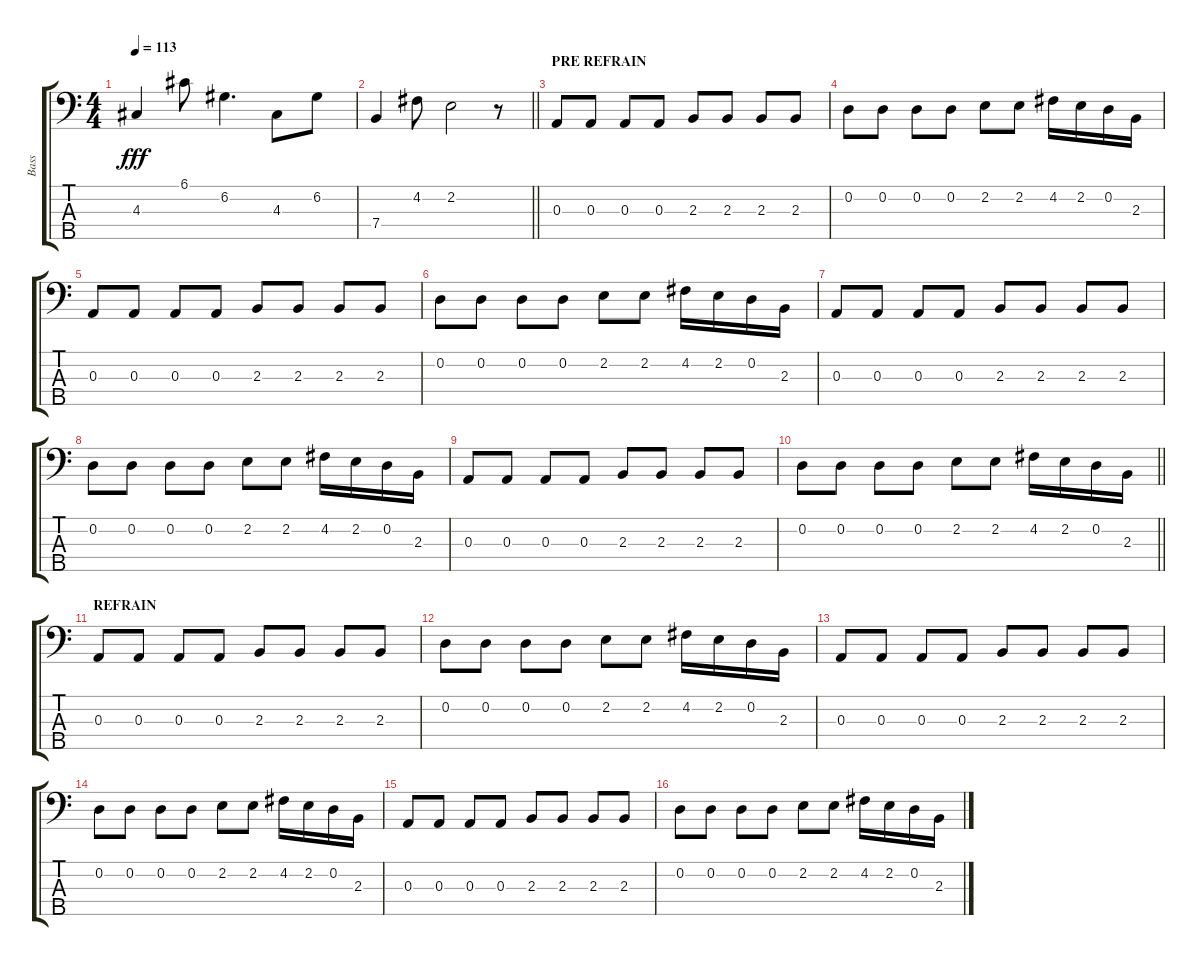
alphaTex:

\track ("Bass" "Bass") {instrument fretlessbass}
\staff {score tabs}
\tuning (G2 D2 A1 E1 B0) {hide}
\ts (4 4)
\tempo 113
\clef f4
\ks c
4.3.4{dy fff} 6.1.8 6.2.4{d} 4.3.8 6.2.8 |
\barLineRight lightlight
7.4.4 4.2.8 2.2.2 r.8 |
\section ("" "PRE REFRAIN")
0.3.8 0.3.8 0.3.8 0.3.8 2.3.8 2.3.8 2.3.8 2.3.8 |
0.2.8 0.2.8 0.2.8 0.2.8 2.2.8 2.2.8 4.2.16 2.2.16 0.2.16 2.3.16 |
0.3.8 0.3.8 0.3.8 0.3.8 2.3.8 2.3.8 2.3.8 2.3.8 |
0.2.8 0.2.8 0.2.8 0.2.8 2.2.8 2.2.8 4.2.16 2.2.16 0.2.16 2.3.16 |
0.3.8 0.3.8 0.3.8 0.3.8 2.3.8 2.3.8 2.3.8 2.3.8 |
0.2.8 0.2.8 0.2.8 0.2.8 2.2.8 2.2.8 4.2.16 2.2.16 0.2.16 2.3.16 |
0.3.8 0.3.8 0.3.8 0.3.8 2.3.8 2.3.8 2.3.8 2.3.8 |
\barLineRight lightlight
0.2.8 0.2.8 0.2.8 0.2.8 2.2.8 2.2.8 4.2.16 2.2.16 0.2.16 2.3.16 |
\section ("" "REFRAIN")
0.3.8 0.3.8 0.3.8 0.3.8 2.3.8 2.3.8 2.3.8 2.3.8 |
0.2.8 0.2.8 0.2.8 0.2.8 2.2.8 2.2.8 4.2.16 2.2.16 0.2.16 2.3.16 |
0.3.8 0.3.8 0.3.8 0.3.8 2.3.8 2.3.8 2.3.8 2.3.8 |
0.2.8 0.2.8 0.2.8 0.2.8 2.2.8 2.2.8 4.2.16 2.2.16 0.2.16 2.3.16 |
0.3.8 0.3.8 0.3.8 0.3.8 2.3.8 2.3.8 2.3.8 2.3.8 |
0.2.8 0.2.8 0.2.8 0.2.8 2.2.8 2.2.8 4.2.16 2.2.16 0.2.16 2.3.16
